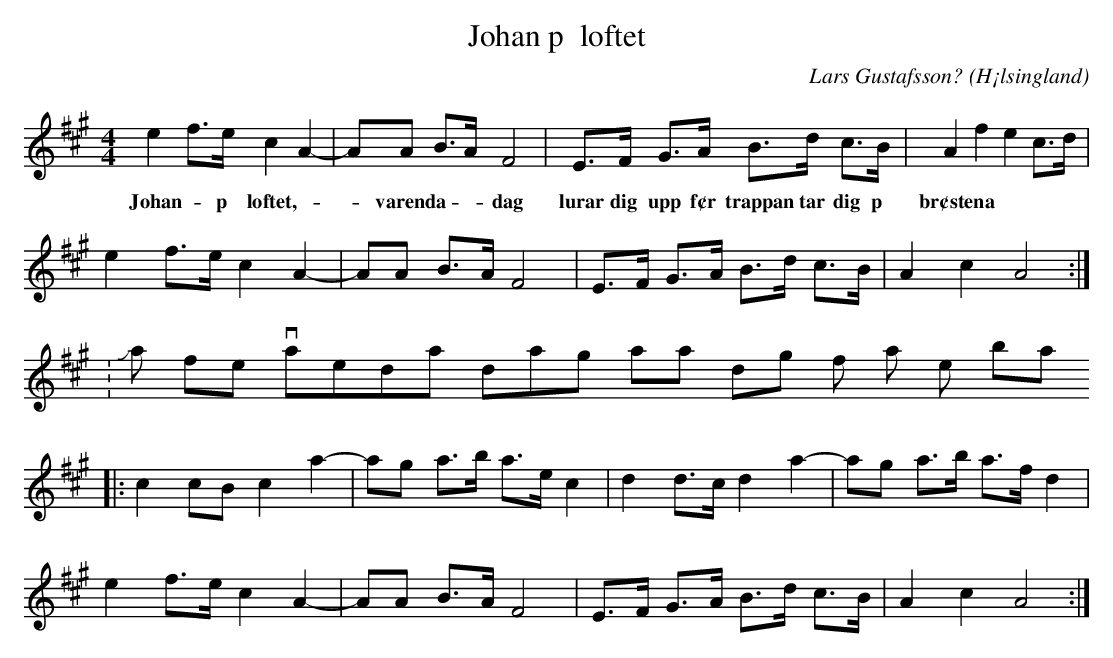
X:1
T:Johan p  loftet
C:Lars Gustafsson?
O:H¡lsingland
M:4/4
L:1/8
K:A
e2 f>e c2 A2-|AA B>A F4|E>F G>A B>d c>B|A2 f2 e2 c>d|
w: Johan - p  loftet, -- varenda -- dag lurar dig upp f¢r trappan tar dig p  br¢stena
e2 f>e c2 A2-|AA B>A F4|E>F G>A B>d c>B|A2 c2 A4:|
 w: Johan - p  loftet, -- varenda -- dag  akta -dig f¢r honom han ¡r inte bra
|:c2 cB c2 a2-|ag a>b a>e c2|d2 d>c d2 a2-|ag a>b a>f d2|
e2 f>e c2 A2-|AA B>A F4|E>F G>A B>d c>B|A2 c2 A4:|
